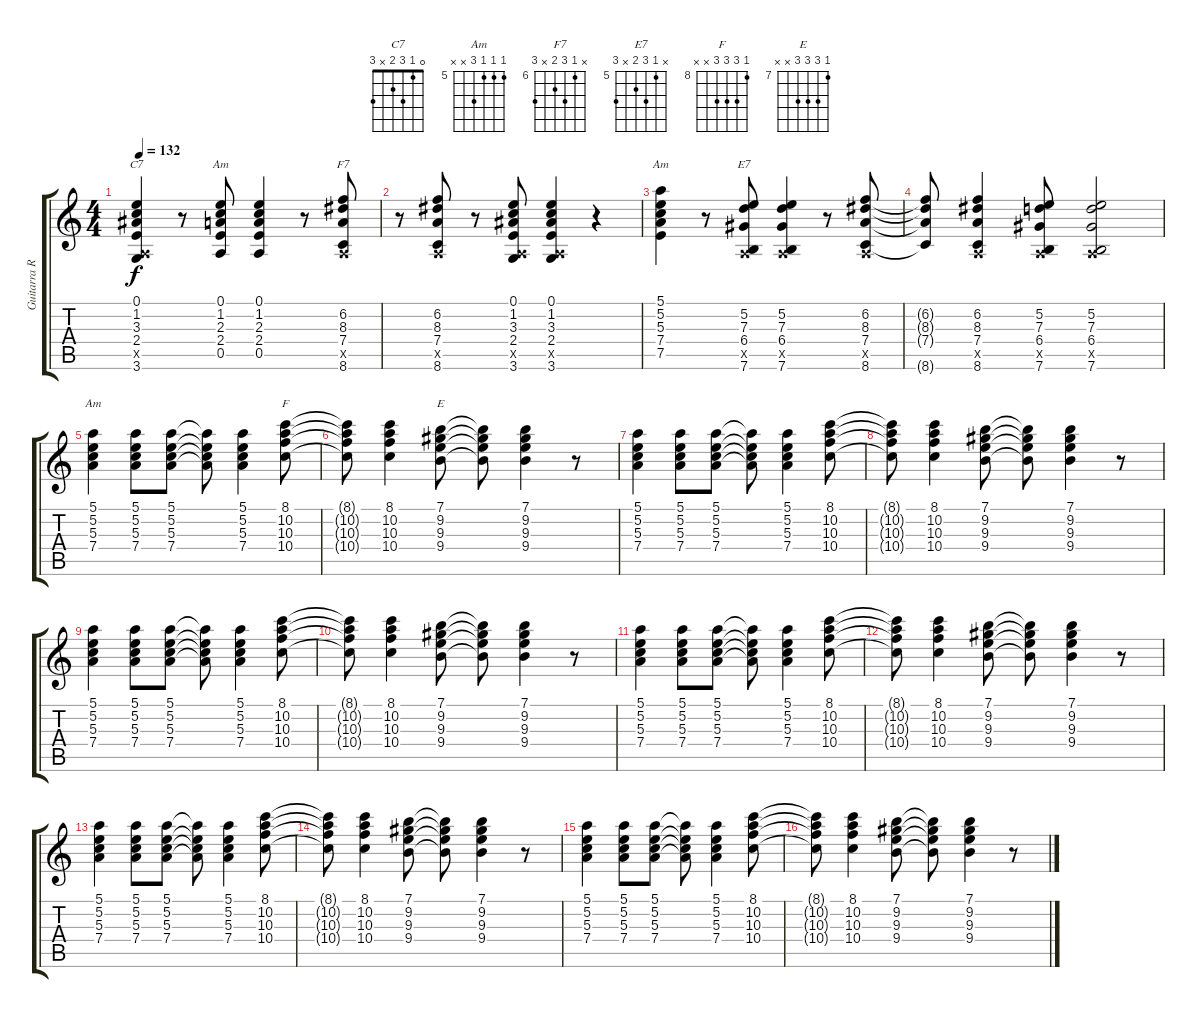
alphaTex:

\track ("Guitarra Ritmica" "Guitarra R") {instrument overdrivenguitar}
\staff {score tabs}
\tuning (E4 B3 G3 D3 A2 E2) {hide}
\chord ("C7" 0 1 3 2 x 3)
\chord ("Am" 0 1 2 2 0 x)
\chord ("F7" x 6 8 7 x 8) {firstfret 6}
\chord ("Am" 5 5 5 7 7 x) {firstfret 5 barre 5}
\chord ("E7" x 5 7 6 x 7) {firstfret 5}
\chord ("Am" 5 5 5 7 x x) {firstfret 5}
\chord ("F" 8 10 10 10 x x) {firstfret 8}
\chord ("E" 7 9 9 9 x x) {firstfret 7}
\ts (4 4)
\tempo 132
\clef g2
\ks c
(0.1 1.2 3.3 2.4 0.5{x} 3.6).4{ch "C7" dy f} r.8 (0.1 1.2 2.3 2.4 0.5).8{ch "Am"} (0.1 1.2 2.3 2.4 0.5).4 r.8 (6.2 8.3 7.4 0.5{x} 8.6).8{ch "F7"} |
r.8 (6.2 8.3 7.4 0.5{x} 8.6).8 r.8 (0.1 1.2 3.3 2.4 0.5{x} 3.6).8 (0.1 1.2 3.3 2.4 0.5{x} 3.6).4 r.4 |
(5.1 5.2 5.3 7.4 7.5).4{ch "Am"} r.8 (5.2 7.3 6.4 0.5{x} 7.6).8{ch "E7"} (5.2 7.3 6.4 0.5{x} 7.6).4 r.8 (6.2 8.3 7.4 0.5{x} 8.6).8 |
(6.2{t} 8.3{t} 7.4{t} 8.6{t}).8 (6.2 8.3 7.4 0.5{x} 8.6).4 (5.2 7.3 6.4 0.5{x} 7.6).8 (5.2 7.3 6.4 0.5{x} 7.6).2 |
(5.1 5.2 5.3 7.4).4{ch "Am"} (5.1 5.2 5.3 7.4).8 (5.1 5.2 5.3 7.4).8 (5.1{t} 5.2{t} 5.3{t} 7.4{t}).8 (5.1 5.2 5.3 7.4).4 (8.1 10.2 10.3 10.4).8{ch "F"} |
(8.1{t} 10.2{t} 10.3{t} 10.4{t}).8 (8.1 10.2 10.3 10.4).4 (7.1 9.2 9.3 9.4).8{ch "E"} (7.1{t} 9.2{t} 9.3{t} 9.4{t}).8 (7.1 9.2 9.3 9.4).4 r.8 |
(5.1 5.2 5.3 7.4).4 (5.1 5.2 5.3 7.4).8 (5.1 5.2 5.3 7.4).8 (5.1{t} 5.2{t} 5.3{t} 7.4{t}).8 (5.1 5.2 5.3 7.4).4 (8.1 10.2 10.3 10.4).8 |
(8.1{t} 10.2{t} 10.3{t} 10.4{t}).8 (8.1 10.2 10.3 10.4).4 (7.1 9.2 9.3 9.4).8 (7.1{t} 9.2{t} 9.3{t} 9.4{t}).8 (7.1 9.2 9.3 9.4).4 r.8 |
(5.1 5.2 5.3 7.4).4 (5.1 5.2 5.3 7.4).8 (5.1 5.2 5.3 7.4).8 (5.1{t} 5.2{t} 5.3{t} 7.4{t}).8 (5.1 5.2 5.3 7.4).4 (8.1 10.2 10.3 10.4).8 |
(8.1{t} 10.2{t} 10.3{t} 10.4{t}).8 (8.1 10.2 10.3 10.4).4 (7.1 9.2 9.3 9.4).8 (7.1{t} 9.2{t} 9.3{t} 9.4{t}).8 (7.1 9.2 9.3 9.4).4 r.8 |
(5.1 5.2 5.3 7.4).4 (5.1 5.2 5.3 7.4).8 (5.1 5.2 5.3 7.4).8 (5.1{t} 5.2{t} 5.3{t} 7.4{t}).8 (5.1 5.2 5.3 7.4).4 (8.1 10.2 10.3 10.4).8 |
(8.1{t} 10.2{t} 10.3{t} 10.4{t}).8 (8.1 10.2 10.3 10.4).4 (7.1 9.2 9.3 9.4).8 (7.1{t} 9.2{t} 9.3{t} 9.4{t}).8 (7.1 9.2 9.3 9.4).4 r.8 |
(5.1 5.2 5.3 7.4).4 (5.1 5.2 5.3 7.4).8 (5.1 5.2 5.3 7.4).8 (5.1{t} 5.2{t} 5.3{t} 7.4{t}).8 (5.1 5.2 5.3 7.4).4 (8.1 10.2 10.3 10.4).8 |
(8.1{t} 10.2{t} 10.3{t} 10.4{t}).8 (8.1 10.2 10.3 10.4).4 (7.1 9.2 9.3 9.4).8 (7.1{t} 9.2{t} 9.3{t} 9.4{t}).8 (7.1 9.2 9.3 9.4).4 r.8 |
(5.1 5.2 5.3 7.4).4 (5.1 5.2 5.3 7.4).8 (5.1 5.2 5.3 7.4).8 (5.1{t} 5.2{t} 5.3{t} 7.4{t}).8 (5.1 5.2 5.3 7.4).4 (8.1 10.2 10.3 10.4).8 |
(8.1{t} 10.2{t} 10.3{t} 10.4{t}).8 (8.1 10.2 10.3 10.4).4 (7.1 9.2 9.3 9.4).8 (7.1{t} 9.2{t} 9.3{t} 9.4{t}).8 (7.1 9.2 9.3 9.4).4 r.8
